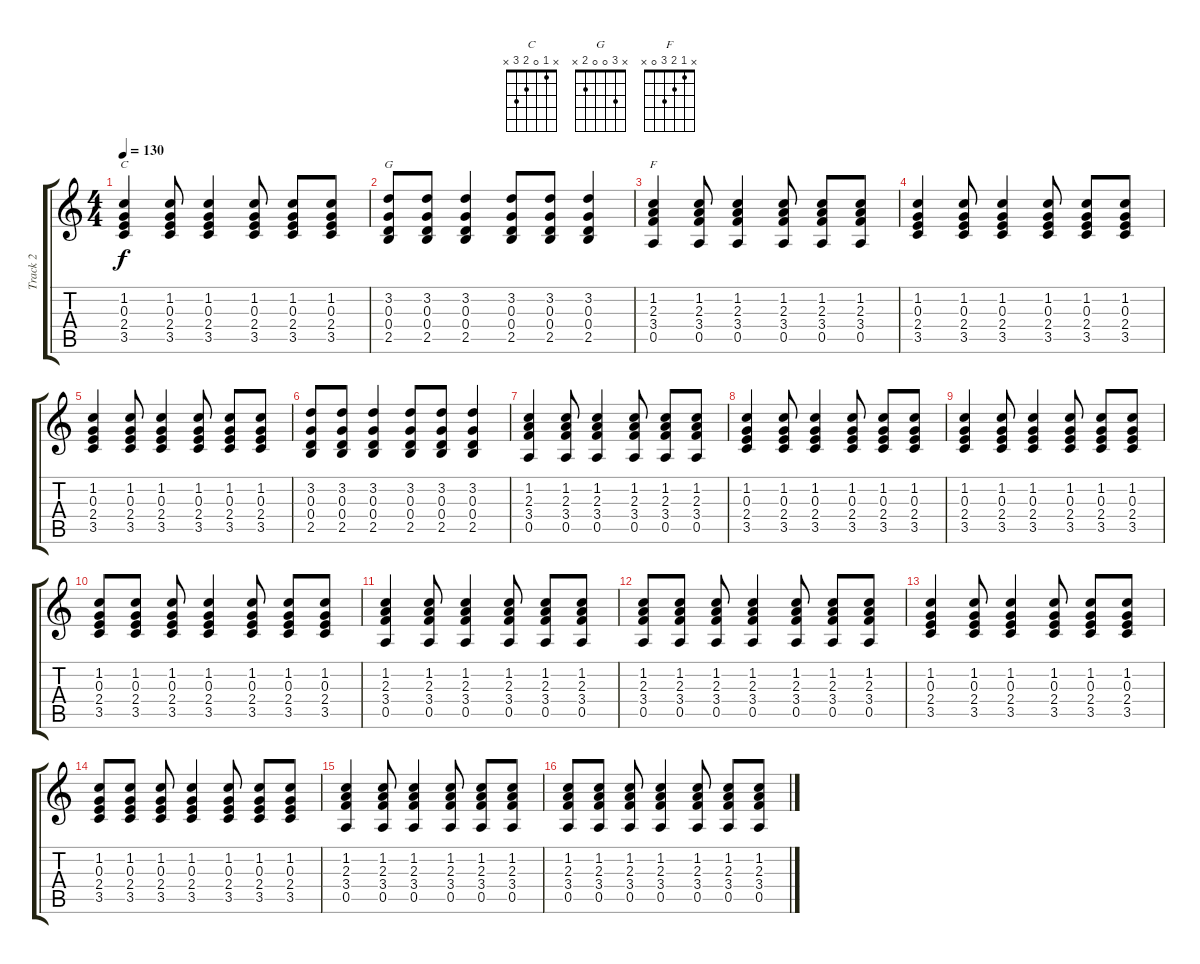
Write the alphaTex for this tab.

\track ("Track 2" "Track 2") {instrument acousticguitarsteel}
\staff {score tabs}
\tuning (E4 B3 G3 D3 A2 E2) {hide}
\chord ("C" x 1 0 2 3 x)
\chord ("G" x 3 0 0 2 x)
\chord ("F" x 1 2 3 0 x)
\ts (4 4)
\tempo 130
\clef g2
\ks c
(1.2 0.3 2.4 3.5).4{ch "C" dy f} (1.2 0.3 2.4 3.5).8 (1.2 0.3 2.4 3.5).4 (1.2 0.3 2.4 3.5).8 (1.2 0.3 2.4 3.5).8 (1.2 0.3 2.4 3.5).8 |
(3.2 0.3 0.4 2.5).8{ch "G"} (3.2 0.3 0.4 2.5).8 (3.2 0.3 0.4 2.5).4 (3.2 0.3 0.4 2.5).8 (3.2 0.3 0.4 2.5).8 (3.2 0.3 0.4 2.5).4 |
(1.2 2.3 3.4 0.5).4{ch "F"} (1.2 2.3 3.4 0.5).8 (1.2 2.3 3.4 0.5).4 (1.2 2.3 3.4 0.5).8 (1.2 2.3 3.4 0.5).8 (1.2 2.3 3.4 0.5).8 |
(1.2 0.3 2.4 3.5).4 (1.2 0.3 2.4 3.5).8 (1.2 0.3 2.4 3.5).4 (1.2 0.3 2.4 3.5).8 (1.2 0.3 2.4 3.5).8 (1.2 0.3 2.4 3.5).8 |
(1.2 0.3 2.4 3.5).4 (1.2 0.3 2.4 3.5).8 (1.2 0.3 2.4 3.5).4 (1.2 0.3 2.4 3.5).8 (1.2 0.3 2.4 3.5).8 (1.2 0.3 2.4 3.5).8 |
(3.2 0.3 0.4 2.5).8 (3.2 0.3 0.4 2.5).8 (3.2 0.3 0.4 2.5).4 (3.2 0.3 0.4 2.5).8 (3.2 0.3 0.4 2.5).8 (3.2 0.3 0.4 2.5).4 |
(1.2 2.3 3.4 0.5).4 (1.2 2.3 3.4 0.5).8 (1.2 2.3 3.4 0.5).4 (1.2 2.3 3.4 0.5).8 (1.2 2.3 3.4 0.5).8 (1.2 2.3 3.4 0.5).8 |
(1.2 0.3 2.4 3.5).4 (1.2 0.3 2.4 3.5).8 (1.2 0.3 2.4 3.5).4 (1.2 0.3 2.4 3.5).8 (1.2 0.3 2.4 3.5).8 (1.2 0.3 2.4 3.5).8 |
(1.2 0.3 2.4 3.5).4 (1.2 0.3 2.4 3.5).8 (1.2 0.3 2.4 3.5).4 (1.2 0.3 2.4 3.5).8 (1.2 0.3 2.4 3.5).8 (1.2 0.3 2.4 3.5).8 |
(1.2 0.3 2.4 3.5).8 (1.2 0.3 2.4 3.5).8 (1.2 0.3 2.4 3.5).8 (1.2 0.3 2.4 3.5).4 (1.2 0.3 2.4 3.5).8 (1.2 0.3 2.4 3.5).8 (1.2 0.3 2.4 3.5).8 |
(1.2 2.3 3.4 0.5).4 (1.2 2.3 3.4 0.5).8 (1.2 2.3 3.4 0.5).4 (1.2 2.3 3.4 0.5).8 (1.2 2.3 3.4 0.5).8 (1.2 2.3 3.4 0.5).8 |
(1.2 2.3 3.4 0.5).8 (1.2 2.3 3.4 0.5).8 (1.2 2.3 3.4 0.5).8 (1.2 2.3 3.4 0.5).4 (1.2 2.3 3.4 0.5).8 (1.2 2.3 3.4 0.5).8 (1.2 2.3 3.4 0.5).8 |
(1.2 0.3 2.4 3.5).4 (1.2 0.3 2.4 3.5).8 (1.2 0.3 2.4 3.5).4 (1.2 0.3 2.4 3.5).8 (1.2 0.3 2.4 3.5).8 (1.2 0.3 2.4 3.5).8 |
(1.2 0.3 2.4 3.5).8 (1.2 0.3 2.4 3.5).8 (1.2 0.3 2.4 3.5).8 (1.2 0.3 2.4 3.5).4 (1.2 0.3 2.4 3.5).8 (1.2 0.3 2.4 3.5).8 (1.2 0.3 2.4 3.5).8 |
(1.2 2.3 3.4 0.5).4 (1.2 2.3 3.4 0.5).8 (1.2 2.3 3.4 0.5).4 (1.2 2.3 3.4 0.5).8 (1.2 2.3 3.4 0.5).8 (1.2 2.3 3.4 0.5).8 |
(1.2 2.3 3.4 0.5).8 (1.2 2.3 3.4 0.5).8 (1.2 2.3 3.4 0.5).8 (1.2 2.3 3.4 0.5).4 (1.2 2.3 3.4 0.5).8 (1.2 2.3 3.4 0.5).8 (1.2 2.3 3.4 0.5).8
